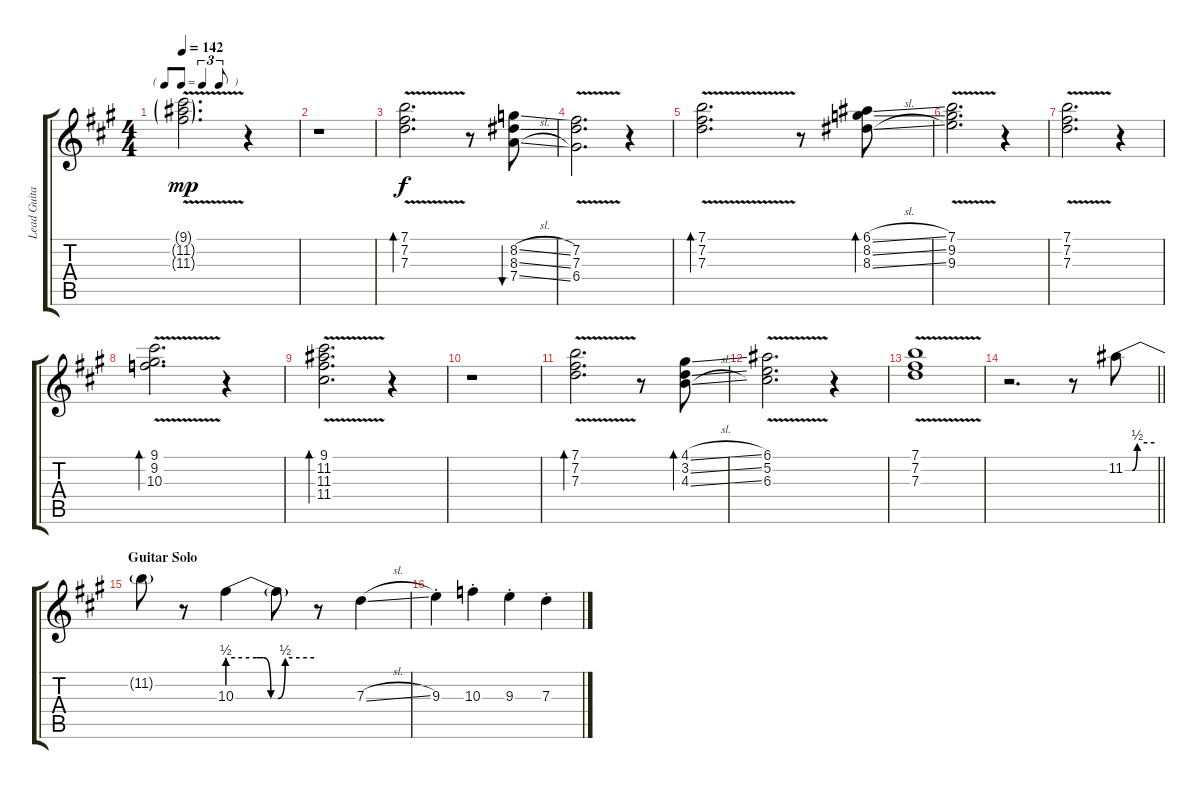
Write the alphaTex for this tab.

\track ("Lead Guitar" "Lead Guita") {instrument acousticguitarsteel}
\staff {score tabs}
\tuning (E4 B3 G3 D3 A2 E2) {hide}
\ts (4 4)
\tf triplet8th
\tempo 142
\clef g2
\ks a
(9.1{v g} 11.2{g} 11.3{g}).2{d dy mp} r.4 |
r.1 |
(7.1{v} 7.2 7.3).2{d bd 480 dy f} r.8 (8.2{sl} 8.3{sl} 7.4{sl}).8{bu 480} |
(7.2{v} 7.3 6.4).2{d} r.4 |
(7.1{v} 7.2 7.3).2{d bd 480} r.8 (6.1{sl} 8.2{sl} 8.3{sl}).8{bd 480} |
(7.1 9.2{v} 9.3).2{d} r.4 |
(7.1{v} 7.2 7.3).2{d} r.4 |
(9.1{v} 9.2 10.3).2{d bd 480} r.4 |
(9.1{v} 11.2 11.3 11.4).2{d bd 480} r.4 |
r.1 |
(7.1{v} 7.2 7.3).2{d bd 480} r.8 (4.1{sl} 3.2{sl} 4.3{sl}).8{bd 480} |
(6.1{v} 5.2 6.3).2{d} r.4 |
(7.1{v} 7.2 7.3).1 |
\barLineRight lightlight
r.2{d} r.8 11.2{be (custom 0 0 15 0 25 2 60 2)}.8 |
\section ("" "Guitar Solo")
11.2{t}.8 r.8 10.3{be (custom 0 2 20 2 25 2 30 0 35 0 40 2 60 2)}.4 10.3{t}.8 r.8 7.3{sl}.4 |
9.3{st}.4 10.3{st}.4 9.3{st}.4 7.3{st}.4
